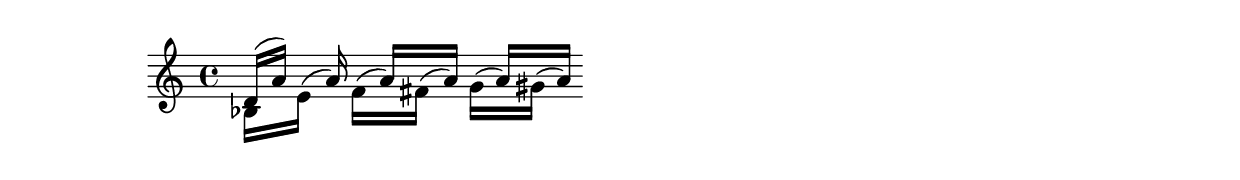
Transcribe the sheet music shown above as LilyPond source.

%% DO NOT EDIT this file manually; it is automatically
%% generated from LSR http://lsr.dsi.unimi.it
%% Make any changes in LSR itself, or in Documentation/snippets/new/ ,
%% and then run scripts/auxiliar/makelsr.py
%%
%% This file is in the public domain.
\version "2.14.2"

\header {
  lsrtags = "connecting-notes, expressive-marks, keyboards, real-music, unfretted-strings"

  texidoc = "
In some situations, it may be necessary to create slurs between notes
from different voices.

The solution is to add invisible notes to one of the voices, using
@code{\\hideNotes}.

This example is measure 235 of the Ciaconna from Bach's 2nd Partita for
solo violin, BWV 1004.

"
  doctitle = "Creating slurs across voices"
} % begin verbatim


\relative c' {
  <<
    {
      d16( a') s a s a[ s a] s a[ s a]
    }
    \\
    {
      \slurUp
      bes,16[ s e](
      \hideNotes a)
      \unHideNotes f[(
      \hideNotes a)
      \unHideNotes fis](
      \hideNotes a)
      \unHideNotes g[(
      \hideNotes a)
      \unHideNotes gis](
      \hideNotes a)
    }
  >>
}
